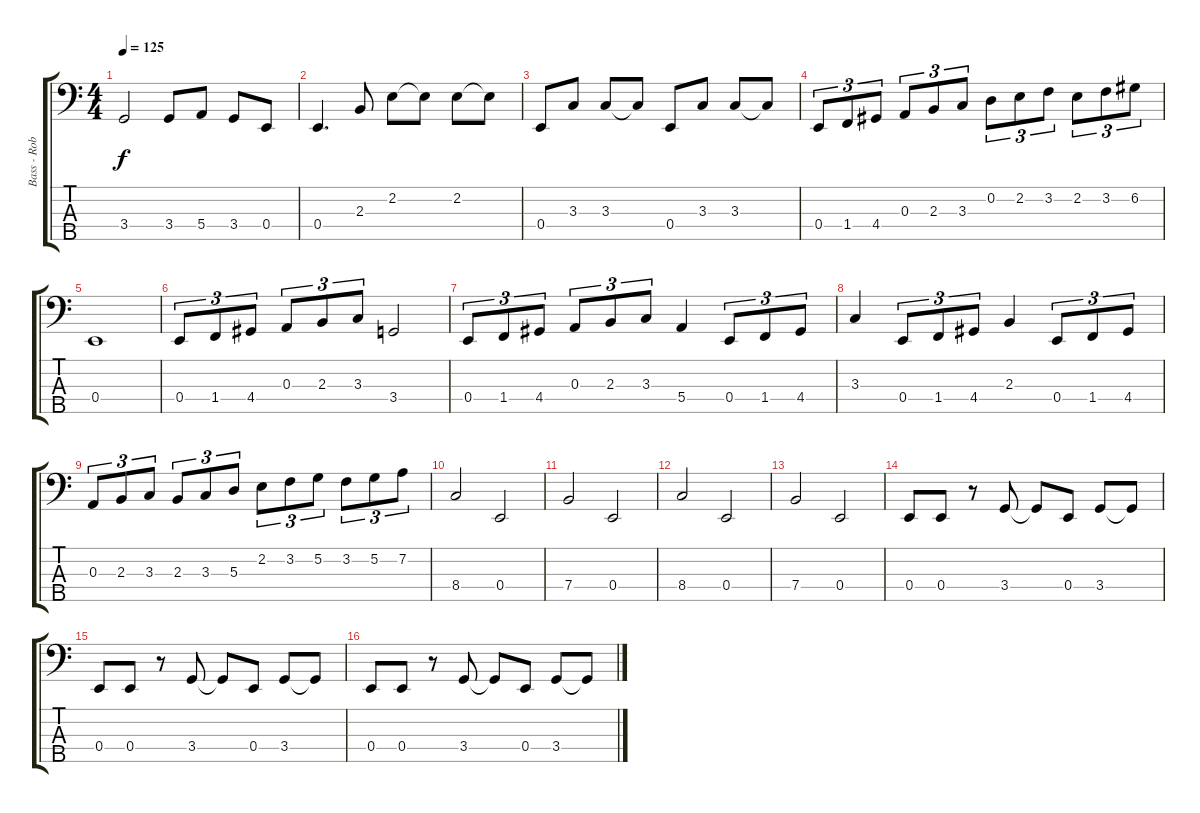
\track ("Bass - Rob" "Bass - Rob") {instrument electricbassfinger}
\staff {score tabs}
\tuning (G2 D2 A1 E1 B0) {hide}
\ts (4 4)
\tempo 125
\clef f4
\ks c
3.4.2{dy f} 3.4.8 5.4.8 3.4.8 0.4.8 |
0.4.4{d} 2.3.8 2.2.8 2.2{t}.8 2.2.8 2.2{t}.8 |
0.4.8 3.3.8 3.3.8 3.3{t}.8 0.4.8 3.3.8 3.3.8 3.3{t}.8 |
0.4.8{tu (3 2)} 1.4.8{tu (3 2)} 4.4.8{tu (3 2)} 0.3.8{tu (3 2)} 2.3.8{tu (3 2)} 3.3.8{tu (3 2)} 0.2.8{tu (3 2)} 2.2.8{tu (3 2)} 3.2.8{tu (3 2)} 2.2.8{tu (3 2)} 3.2.8{tu (3 2)} 6.2.8{tu (3 2)} |
0.4.1 |
0.4.8{tu (3 2)} 1.4.8{tu (3 2)} 4.4.8{tu (3 2)} 0.3.8{tu (3 2)} 2.3.8{tu (3 2)} 3.3.8{tu (3 2)} 3.4.2 |
0.4.8{tu (3 2)} 1.4.8{tu (3 2)} 4.4.8{tu (3 2)} 0.3.8{tu (3 2)} 2.3.8{tu (3 2)} 3.3.8{tu (3 2)} 5.4.4 0.4.8{tu (3 2)} 1.4.8{tu (3 2)} 4.4.8{tu (3 2)} |
3.3.4 0.4.8{tu (3 2)} 1.4.8{tu (3 2)} 4.4.8{tu (3 2)} 2.3.4 0.4.8{tu (3 2)} 1.4.8{tu (3 2)} 4.4.8{tu (3 2)} |
0.3.8{tu (3 2)} 2.3.8{tu (3 2)} 3.3.8{tu (3 2)} 2.3.8{tu (3 2)} 3.3.8{tu (3 2)} 5.3.8{tu (3 2)} 2.2.8{tu (3 2)} 3.2.8{tu (3 2)} 5.2.8{tu (3 2)} 3.2.8{tu (3 2)} 5.2.8{tu (3 2)} 7.2.8{tu (3 2)} |
8.4.2 0.4.2 |
7.4.2 0.4.2 |
8.4.2 0.4.2 |
7.4.2 0.4.2 |
0.4.8 0.4.8 r.8 3.4.8 3.4{t}.8 0.4.8 3.4.8 3.4{t}.8 |
0.4.8 0.4.8 r.8 3.4.8 3.4{t}.8 0.4.8 3.4.8 3.4{t}.8 |
0.4.8 0.4.8 r.8 3.4.8 3.4{t}.8 0.4.8 3.4.8 3.4{t}.8
